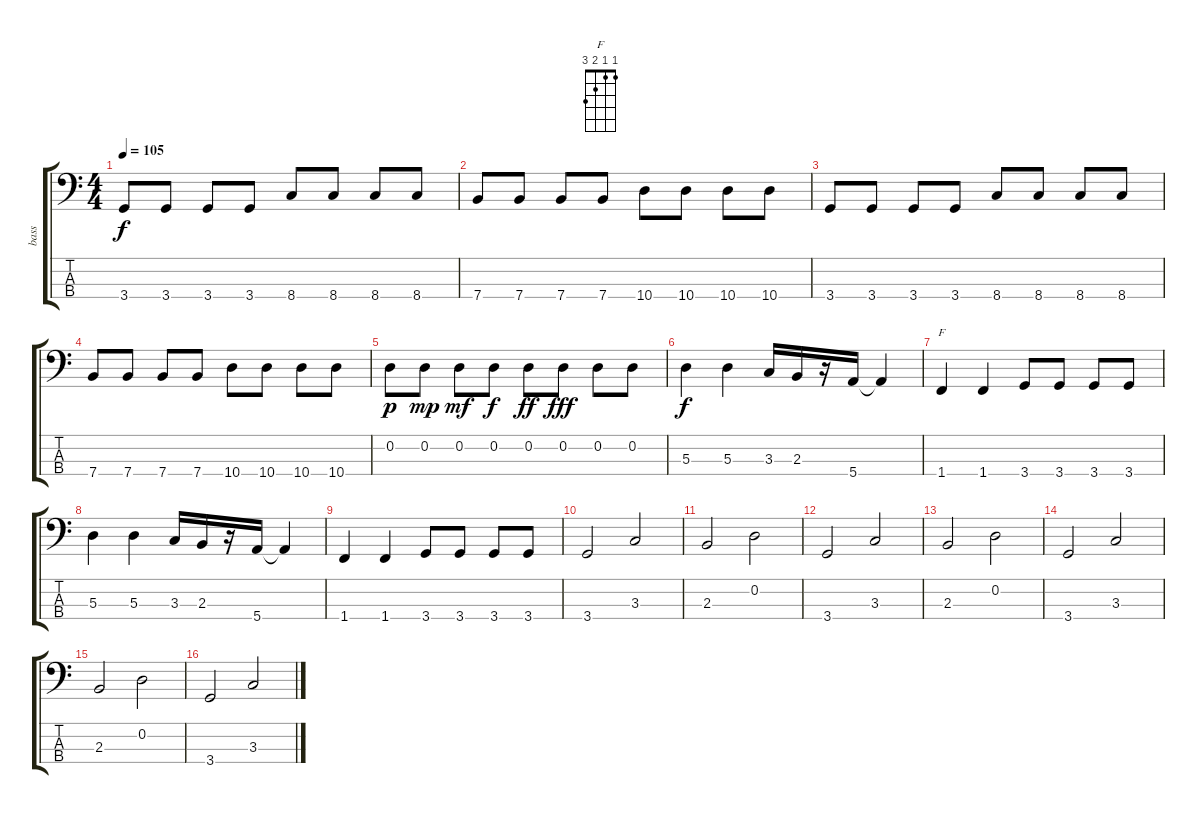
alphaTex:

\track ("bass" "bass") {instrument slapbass1}
\staff {score tabs}
\tuning (G2 D2 A1 E1) {hide}
\chord ("F" 1 1 2 3)
\ts (4 4)
\tempo 105
\clef f4
\ks c
3.4.8{dy f} 3.4.8 3.4.8 3.4.8 8.4.8 8.4.8 8.4.8 8.4.8 |
7.4.8 7.4.8 7.4.8 7.4.8 10.4.8 10.4.8 10.4.8 10.4.8 |
3.4.8 3.4.8 3.4.8 3.4.8 8.4.8 8.4.8 8.4.8 8.4.8 |
7.4.8 7.4.8 7.4.8 7.4.8 10.4.8 10.4.8 10.4.8 10.4.8 |
0.2.8{dy p} 0.2.8{dy mp} 0.2.8{dy mf} 0.2.8{dy f} 0.2.8{dy ff} 0.2.8{dy fff} 0.2.8 0.2.8 |
5.3.4{dy f} 5.3.4 3.3.16 2.3.16 r.16 5.4.16 5.4{t}.4 |
1.4.4{ch "F"} 1.4.4 3.4.8 3.4.8 3.4.8 3.4.8 |
5.3.4 5.3.4 3.3.16 2.3.16 r.16 5.4.16 5.4{t}.4 |
1.4.4 1.4.4 3.4.8 3.4.8 3.4.8 3.4.8 |
3.4.2 3.3.2 |
2.3.2 0.2.2 |
3.4.2 3.3.2 |
2.3.2 0.2.2 |
3.4.2 3.3.2 |
2.3.2 0.2.2 |
3.4.2 3.3.2
